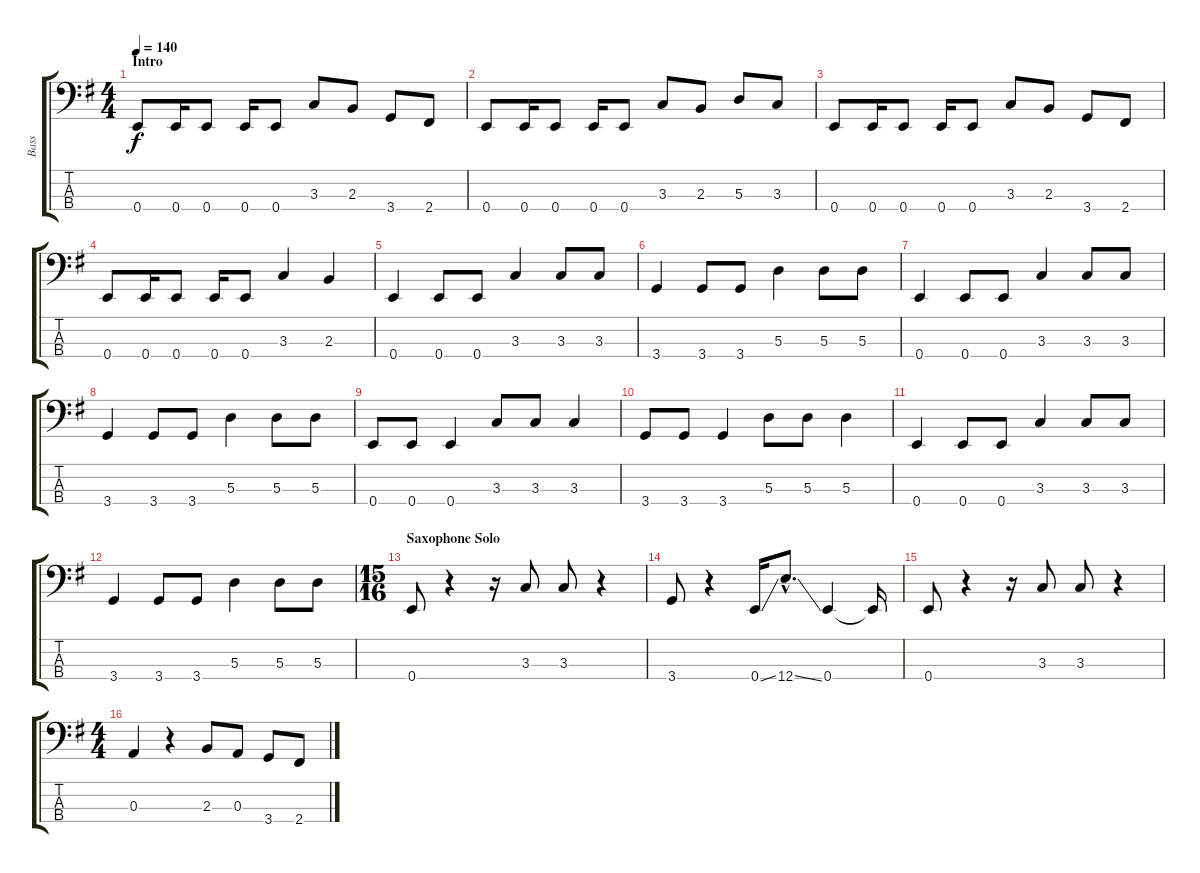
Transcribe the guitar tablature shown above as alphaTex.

\track ("Bass" "Bass") {instrument electricbassfinger}
\staff {score tabs}
\tuning (G2 D2 A1 E1) {hide}
\ts (4 4)
\section ("" "Intro")
\tempo 140
\clef f4
\ks g
0.4.8{dy f instrument electricbassfinger} 0.4.16 0.4.8 0.4.16 0.4.8 3.3.8 2.3.8 3.4.8 2.4.8 |
0.4.8 0.4.16 0.4.8 0.4.16 0.4.8 3.3.8 2.3.8 5.3.8 3.3.8 |
0.4.8 0.4.16 0.4.8 0.4.16 0.4.8 3.3.8 2.3.8 3.4.8 2.4.8 |
0.4.8 0.4.16 0.4.8 0.4.16 0.4.8 3.3.4 2.3.4 |
0.4.4 0.4.8 0.4.8 3.3.4 3.3.8 3.3.8 |
3.4.4 3.4.8 3.4.8 5.3.4 5.3.8 5.3.8 |
0.4.4 0.4.8 0.4.8 3.3.4 3.3.8 3.3.8 |
3.4.4 3.4.8 3.4.8 5.3.4 5.3.8 5.3.8 |
0.4.8 0.4.8 0.4.4 3.3.8 3.3.8 3.3.4 |
3.4.8 3.4.8 3.4.4 5.3.8 5.3.8 5.3.4 |
0.4.4 0.4.8 0.4.8 3.3.4 3.3.8 3.3.8 |
3.4.4 3.4.8 3.4.8 5.3.4 5.3.8 5.3.8 |
\ts (15 16)
\section ("" "Saxophone Solo")
0.4.8 r.4 r.16 3.3.8 3.3.8 r.4 |
3.4.8 r.4 0.4{ss}.16 12.4{ss hac}.8{d} 0.4.4 0.4{t}.16 |
0.4.8 r.4 r.16 3.3.8 3.3.8 r.4 |
\ts (4 4)
0.3.4 r.4 2.3.8 0.3.8 3.4.8 2.4.8
